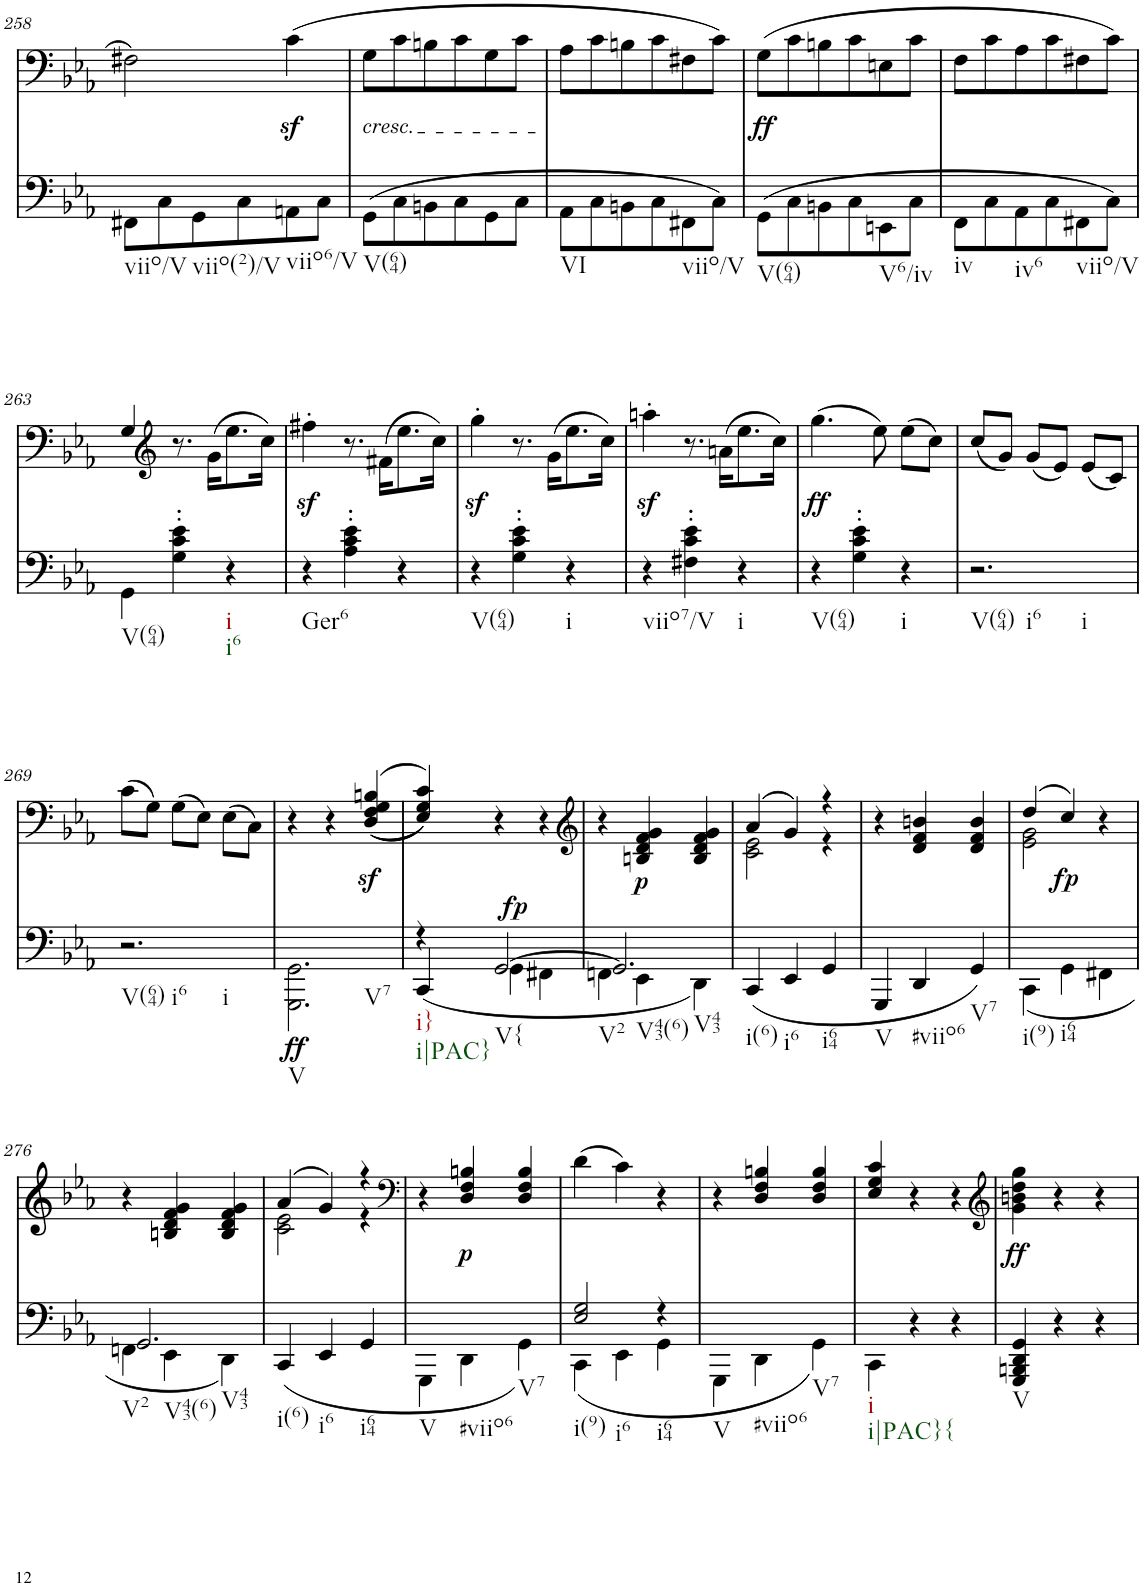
**kern	**dynam	**kern	**dynam
*part2	*part2	*part1	*part1
*staff2	*staff2	*staff1	*staff1
*I"piano	*	*I"piano	*
*I'Pno	*	*I'Pno	*
!!LO:PB:g=z
*clefF4	*	*clefF4	*
*k[b-e-a-]	*	*k[b-e-a-]	*
*c:	*	*c:	*
*M3/4	*	*M3/4	*
=258	=258	=258	=258
!LO:TX:b:t=viio/V	!	!	!
8FF#X\L	.	2F#X\	.
8C\	.	.	.
!LO:TX:b:t=viio(2)/V	!	!	!
8GG\	.	.	.
8C\	.	.	.
!LO:TX:b:t=viio6/V	!	!	!
8AAn\	.	(4cz<\	.
8C\J	.	.	.
=259	=259	=259	=259
!	!	!LO:TX:b:i:t=cresc.	!
!LO:TX:b:t=V(64)	!	!	!
(8GG\L	.	8G\L	.
8C\	.	8c\	.
8BBn\	.	8Bn\	.
8C\	.	8c\	.
8GG\	.	8G\	.
8C\J	.	8c\J	.
=260	=260	=260	=260
!LO:TX:b:t=VI	!	!	!
8AA-\L	.	8A-\L	.
8C\	.	8c\	.
8BBn\	.	8Bn\	.
8C\	.	8c\	.
!LO:TX:b:t=viio/V	!	!	!
8FF#X\	.	8F#X\	.
8C\J)	.	8c\J)	.
=261	=261	=261	=261
!LO:TX:b:t=V(64)	!	!	!
!	!	!	!LO:DY:b
(8GG\L	.	(8G\L	ff
8C\	.	8c\	.
8BBn\	.	8Bn\	.
8C\	.	8c\	.
!LO:TX:b:t=V6/iv	!	!	!
8EEn\	.	8En\	.
8C\J	.	8c\J	.
=262	=262	=262	=262
!LO:TX:b:t=iv	!	!	!
8FF\L	.	8F\L	.
8C\	.	8c\	.
!LO:TX:b:t=iv6	!	!	!
8AA-\	.	8A-\	.
8C\	.	8c\	.
!LO:TX:b:t=viio/V	!	!	!
8FF#X\	.	8F#X\	.
8C\J)	.	8c\J)	.
!!LO:LB:g=z
=263	=263	=263	=263
!LO:TX:b:t=V(64)	!	!	!
4GG\	.	4G/	.
*	*	*clefG2	*
4G\' 4c\' 4e-\'	.	8.r	.
.	.	(16g\KL	.
!LO:TX:b:t=i	!	!	!
!LO:TX:b:t=i6	!	!	!
4r	.	8.ee-\	.
.	.	16cc\Jk)	.
=264	=264	=264	=264
!LO:TX:b:t=Ger6	!	!	!
4r	.	4ff#Xz<'\	.
4A-\' 4c\' 4e-\'	.	8.r	.
.	.	(16f#X\KL	.
4r	.	8.ee-\	.
.	.	16cc\Jk)	.
=265	=265	=265	=265
!LO:TX:b:t=V(64)	!	!	!
4r	.	4ggz<'\	.
4G\' 4c\' 4e-\'	.	8.r	.
.	.	(16g\KL	.
!LO:TX:b:t=i	!	!	!
4r	.	8.ee-\	.
.	.	16cc\Jk)	.
=266	=266	=266	=266
!LO:TX:b:t=viio7/V	!	!	!
4r	.	4aanz<'\	.
4F#X\' 4c\' 4e-\'	.	8.r	.
.	.	(16an\KL	.
!LO:TX:b:t=i	!	!	!
4r	.	8.ee-\	.
.	.	16cc\Jk)	.
=267	=267	=267	=267
!LO:TX:b:t=V(64)	!	!	!
!	!	!	!LO:DY:b
4r	.	(4.gg\	ff
4G\' 4c\' 4e-\'	.	.	.
.	.	8ee-\)	.
!LO:TX:b:t=i	!	!	!
4r	.	(8ee-\L	.
.	.	8cc\J)	.
=268	=268	=268	=268
!LO:TX:b:t=V(64)	!	!	!
!LO:TX:b:t=i6	!	!	!
!LO:TX:b:t=i	!	!	!
2.r	.	(8cc/L	.
.	.	8g/J)	.
.	.	(8g/L	.
.	.	8e-/J)	.
.	.	(8e-/L	.
.	.	8c/J)	.
!!LO:LB:g=z
=269	=269	=269	=269
!LO:TX:b:t=V(64)	!	!	!
!LO:TX:b:t=i6	!	!	!
!LO:TX:b:t=i	!	!	!
2.r	.	(8c\L	.
.	.	8G\J)	.
.	.	(8G\L	.
.	.	8E-\J)	.
.	.	(8E-\L	.
.	.	8C\J)	.
=270	=270	=270	=270
!LO:TX:b:t=V	!	!	!
!LO:TX:b:t=V7	!	!	!
!	!LO:DY:b	!	!
2.GGG\ 2.GG\	ff	4r	.
.	.	4r	.
.	.	(>((4D/z< 4F/z< 4G/z< 4Bn/z<	.
=271	=271	=271	=271
*^	*	*	*
!LO:TX:b:t=i}	!	!	!	!
!LO:TX:b:t=i|PAC}	!	!	!	!
4r	(<4CC/	.	4E-/ 4G/ 4c/)))	.
!LO:TX:b:t=V{	!	!	!	!
!	!	!LO:DY:a	!	!
[2GG/	4GG\	fp	4r	.
.	4FF#X\	.	4r	.
=272	=272	=272	=272	=272
*	*	*	*clefG2	*
!LO:TX:b:t=V2	!	!	!	!
!LO:TX:b:t=V43(6)	!	!	!	!
!LO:TX:b:t=V43	!	!	!	!
2.GG/]	4FFn\	.	4r	.
!	!	!	!	!LO:DY:b
.	4EE-\	.	4Bn/ 4d/ 4f/ 4g/	p
.	4DD\)	.	4B/ 4d/ 4f/ 4g/	.
=273	=273	=273	=273	=273
*	*	*	*^	*
!LO:TX:b:t=i(6)	!	!	!	!	!
*v	*v	*	*	*	*
(4CC/	.	(4a-/	2c\ 2e-\	.
!LO:TX:b:t=i6	!	!	!	!
4EE-/	.	4g/)	.	.
!LO:TX:b:t=i64	!	!	!	!
4GG/	.	4r	4r	.
=274	=274	=274	=274	=274
!LO:TX:b:t=V	!	!	!	!
*	*	*v	*v	*
4GGG/	.	4r	.
!LO:TX:b:t=#viio6	!	!	!
4DD/	.	4d/ 4f/ 4bn/	.
!LO:TX:b:t=V7	!	!	!
4GG/)	.	4d/ 4f/ 4b/	.
=275	=275	=275	=275
*	*	*^	*
!LO:TX:b:t=i(9)	!	!	!	!
(<4CC\	.	(4dd/	2e-\ 2g\	.
!LO:TX:b:t=i64	!	!	!	!
!	!	!	!	!LO:DY:b
4GG\	.	4cc/)	.	fp
4FF#X\	.	4r	4ryy	.
!!LO:LB:g=z
=276	=276	=276	=276	=276
*^	*	*	*	*
!LO:TX:b:t=V2	!	!	!	!	!
!LO:TX:b:t=V43(6)	!	!	!	!	!
!LO:TX:b:t=V43	!	!	!	!	!
*	*	*	*v	*v	*
2.GG/	4FFn\	.	4r	.
.	4EE-\	.	4Bn/ 4d/ 4f/ 4g/	.
.	4DD\)	.	4B/ 4d/ 4f/ 4g/	.
=277	=277	=277	=277	=277
*	*	*	*^	*
!LO:TX:b:t=i(6)	!	!	!	!	!
*v	*v	*	*	*	*
(<4CC/	.	(4a-/	2c\ 2e-\	.
!LO:TX:b:t=i6	!	!	!	!
4EE-/	.	4g/)	.	.
!LO:TX:b:t=i64	!	!	!	!
4GG/	.	4r	4r	.
*	*	*v	*v	*
=278	=278	=278	=278
*	*	*clefF4	*
*	*	*^	*
!LO:TX:b:t=V	!	!	!	!
*	*	*v	*v	*
4GGG\	.	4r	.
!LO:TX:b:t=#viio6	!	!	!
!	!	!	!LO:DY:b
4DD\	.	4D/ 4F/ 4Bn/	p
!LO:TX:b:t=V7	!	!	!
4GG\)	.	4D/ 4F/ 4B/	.
=279	=279	=279	=279
*^	*	*	*
!LO:TX:b:t=i(9)	!	!	!	!
!LO:TX:b:t=i6	!	!	!	!
2E-/ 2G/	(4CC\	.	(4d\	.
.	4EE-\	.	4c\)	.
!LO:TX:b:t=i64	!	!	!	!
4r	4GG\	.	4r	.
=280	=280	=280	=280	=280
!LO:TX:b:t=V	!	!	!	!
*v	*v	*	*	*
4GGG\	.	4r	.
!LO:TX:b:t=#viio6	!	!	!
4DD\	.	4D/ 4F/ 4Bn/	.
!LO:TX:b:t=V7	!	!	!
4GG\)	.	4D/ 4F/ 4B/	.
=281	=281	=281	=281
!LO:TX:b:t=i	!	!	!
!LO:TX:b:t=i|PAC}{	!	!	!
4CC\	.	4E-/ 4G/ 4c/	.
4r	.	4r	.
4r	.	4r	.
=282	=282	=282	=282
*	*	*clefG2	*
!LO:TX:b:t=V	!	!	!
!	!	!	!LO:DY:b
4GGG/ 4BBBn/ 4DD/ 4GG/	.	4g\ 4bn\ 4dd\ 4gg\	ff
4r	.	4r	.
4r	.	4r	.
=	=	=	=
*-	*-	*-	*-
